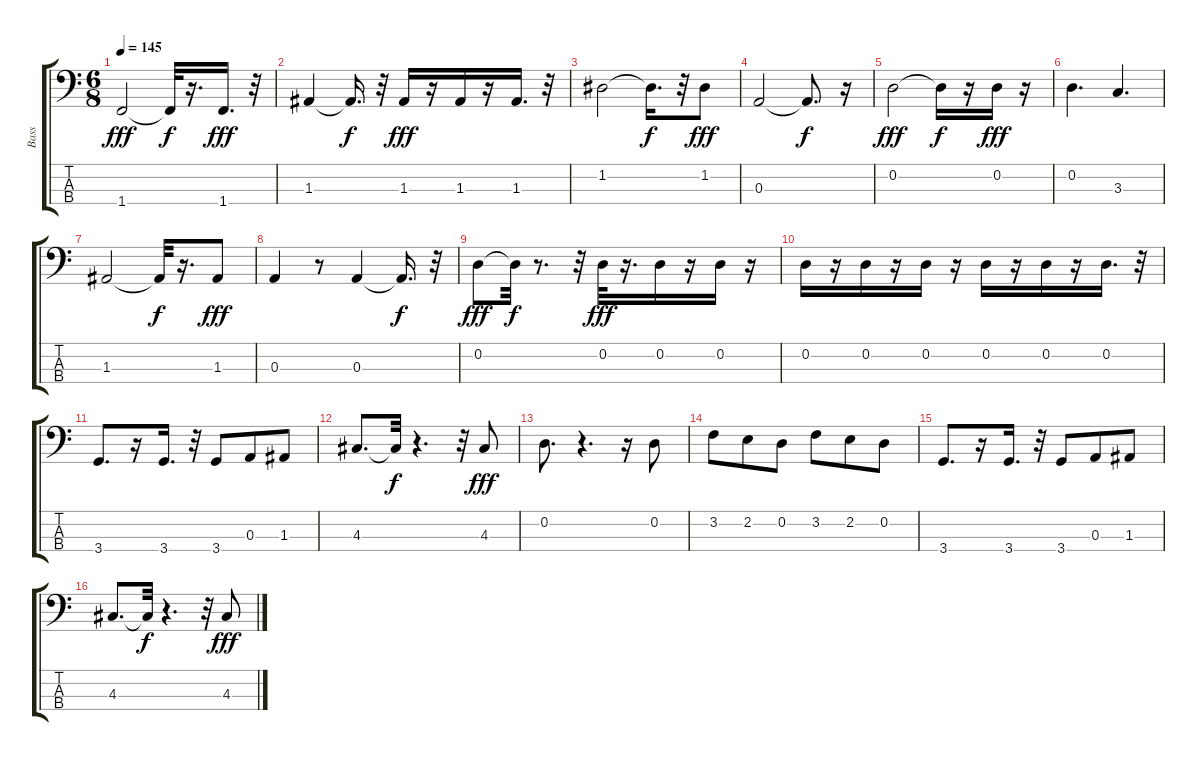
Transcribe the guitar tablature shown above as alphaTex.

\track ("Bass" "Bass") {instrument electricbassfinger}
\staff {score tabs}
\tuning (G2 D2 A1 E1) {hide}
\ts (6 8)
\tempo 145
\clef f4
\ks c
1.4.2{dy fff} 1.4{t}.32{dy f} r.16{d} 1.4.16{d dy fff} r.32 |
1.3.4 1.3{t}.16{d dy f} r.32 1.3.16{dy fff} r.16 1.3.16 r.16 1.3.16{d} r.32 |
1.2.2 1.2{t}.16{d dy f} r.32 1.2.8{dy fff} |
0.3.2 0.3{t}.8{d dy f} r.16 |
0.2.2{dy fff} 0.2{t}.16{dy f} r.16 0.2.16{dy fff} r.16 |
0.2.4{d} 3.3.4{d} |
1.3.2 1.3{t}.32{dy f} r.16{d} 1.3.8{dy fff} |
0.3.4 r.8 0.3.4 0.3{t}.16{d dy f} r.32 |
0.2.8{dy fff} 0.2{t}.32{dy f} r.8{d} r.32 0.2.32{dy fff} r.16{d} 0.2.16 r.16 0.2.16 r.16 |
0.2.16 r.16 0.2.16 r.16 0.2.16 r.16 0.2.16 r.16 0.2.16 r.16 0.2.16{d} r.32 |
3.4.8{d} r.16 3.4.16{d} r.32 3.4.8 0.3.8 1.3.8 |
4.3.8{d} 4.3{t}.32{dy f} r.4{d} r.32 4.3.8{dy fff} |
0.2.8{d} r.4{d} r.16 0.2.8 |
3.2.8 2.2.8 0.2.8 3.2.8 2.2.8 0.2.8 |
3.4.8{d} r.16 3.4.16{d} r.32 3.4.8 0.3.8 1.3.8 |
4.3.8{d} 4.3{t}.32{dy f} r.4{d} r.32 4.3.8{dy fff}
